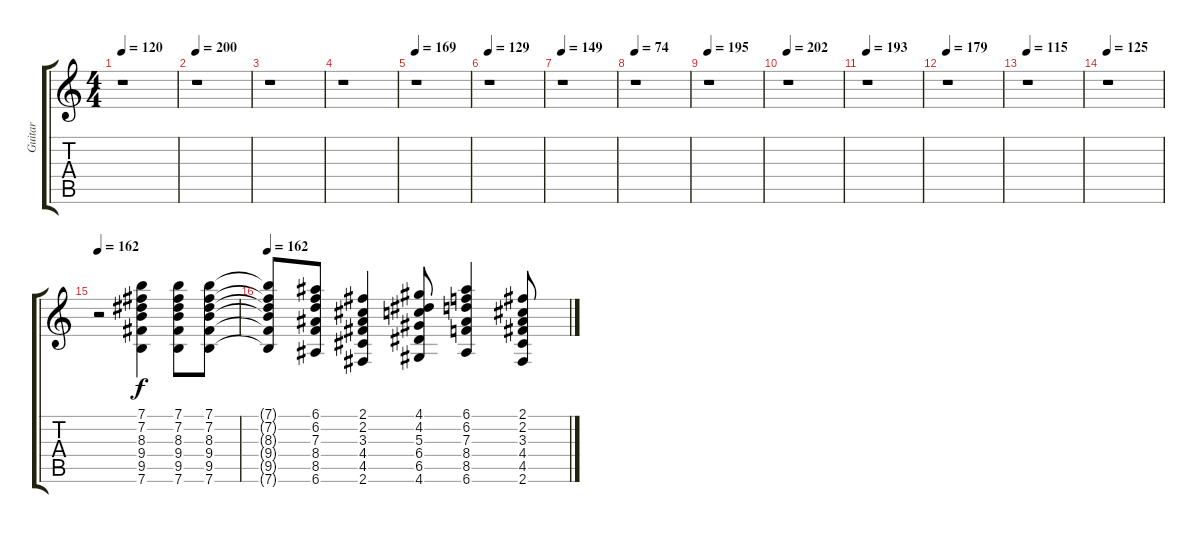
\track ("Guitar" "Guitar") {instrument overdrivenguitar}
\staff {score tabs}
\tuning (E4 B3 G3 D3 A2 E2) {hide}
\ts (4 4)
\tempo 120
\clef g2
\ks c
r.1{dy f} |
\tempo 200
r.1 |
r.1 |
r.1 |
\tempo 169
r.1 |
\tempo 129
r.1 |
\tempo 149
r.1 |
\tempo 74
r.1 |
\tempo 195
r.1 |
\tempo 202
r.1 |
\tempo 193
r.1 |
\tempo 179
r.1 |
\tempo 115
r.1 |
\tempo 125
r.1 |
\tempo 162
r.2 (7.1 7.2 8.3 9.4 9.5 7.6).4{balance 10 instrument electricguitarclean} (7.1 7.2 8.3 9.4 9.5 7.6).8 (7.1 7.2 8.3 9.4 9.5 7.6).8 |
\tempo 162
(7.1{t} 7.2{t} 8.3{t} 9.4{t} 9.5{t} 7.6{t}).8 (6.1 6.2 7.3 8.4 8.5 6.6).8 (2.1 2.2 3.3 4.4 4.5 2.6).4 (4.1 4.2 5.3 6.4 6.5 4.6).8 (6.1 6.2 7.3 8.4 8.5 6.6).4 (2.1 2.2 3.3 4.4 4.5 2.6).8
